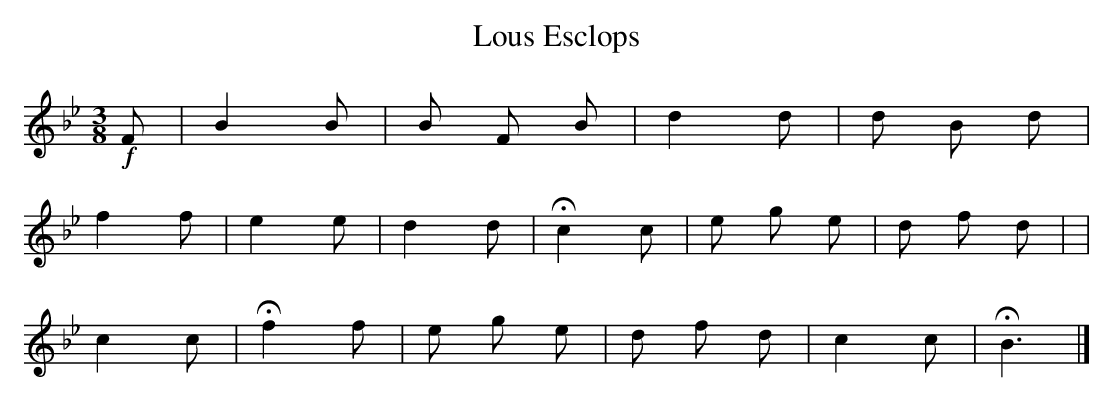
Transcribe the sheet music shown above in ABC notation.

X:1
T:Lous Esclops
M:3/8
L:1/8
K:Bb
!f!F | B2 B | B F B | d2 d | d B d |
f2 f | e2 e | d2 d | !fermata! c2 c | e  g e | d f d | |
c2 c | !fermata! f2 f | e g e | d f d | c2 c | !fermata! B3 |]
